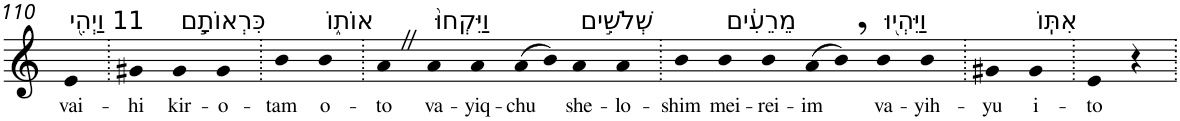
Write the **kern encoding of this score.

**kern	**text
*part1	*part1
*staff1	*staff1
*I"Piano	*
*I'Pno	*
!!LO:PB:g=z
*clefG2	*
*k[]	*
=110	=110
!LO:TX:a:t=11 וַיְהִ֖י	!
!	!LO:LY:b
4e	vai-
=111.	=111.
!	!LO:LY:b
4g#X	-hi
!LO:TX:a:t=כִּרְאוֹתָ֣ם	!
!	!LO:LY:b
4g#	kir-
!	!LO:LY:b
4g#	-o-
=112.	=112.
!	!LO:LY:b
4b	-tam
!LO:TX:a:t=אוֹת֑וֹ	!
!	!LO:LY:b
4b	o-
=113.	=113.
!	!LO:LY:b
4aZ	-to
!LO:TX:a:t=וַיִּקְחוּ֙	!
!	!LO:LY:b
4a	va-
!	!LO:LY:b
4a	-yiq-
!	!LO:LY:b
(>8a	-chu
8b)	.
!LO:TX:a:t=שְׁלֹשִׁ֣ים	!
!	!LO:LY:b
4a	she-
!	!LO:LY:b
4a	-lo-
=114.	=114.
!	!LO:LY:b
4b	-shim
!LO:TX:a:t=מֵרֵעִ֔ים	!
!	!LO:LY:b
4b	mei-
!	!LO:LY:b
4b	-rei-
!	!LO:LY:b
(>8a	-im
8b,)	.
!LO:TX:a:t=וַיִּהְי֖וּ	!
!	!LO:LY:b
4b	va-
!	!LO:LY:b
4b	-yih-
=115.	=115.
!	!LO:LY:b
4g#X	-yu
!LO:TX:a:t=אִתּֽוֹ	!
!	!LO:LY:b
4g#	i-
=116.	=116.
!	!LO:LY:b
4e	-to
4r	.
=.	=.
*-	*-
